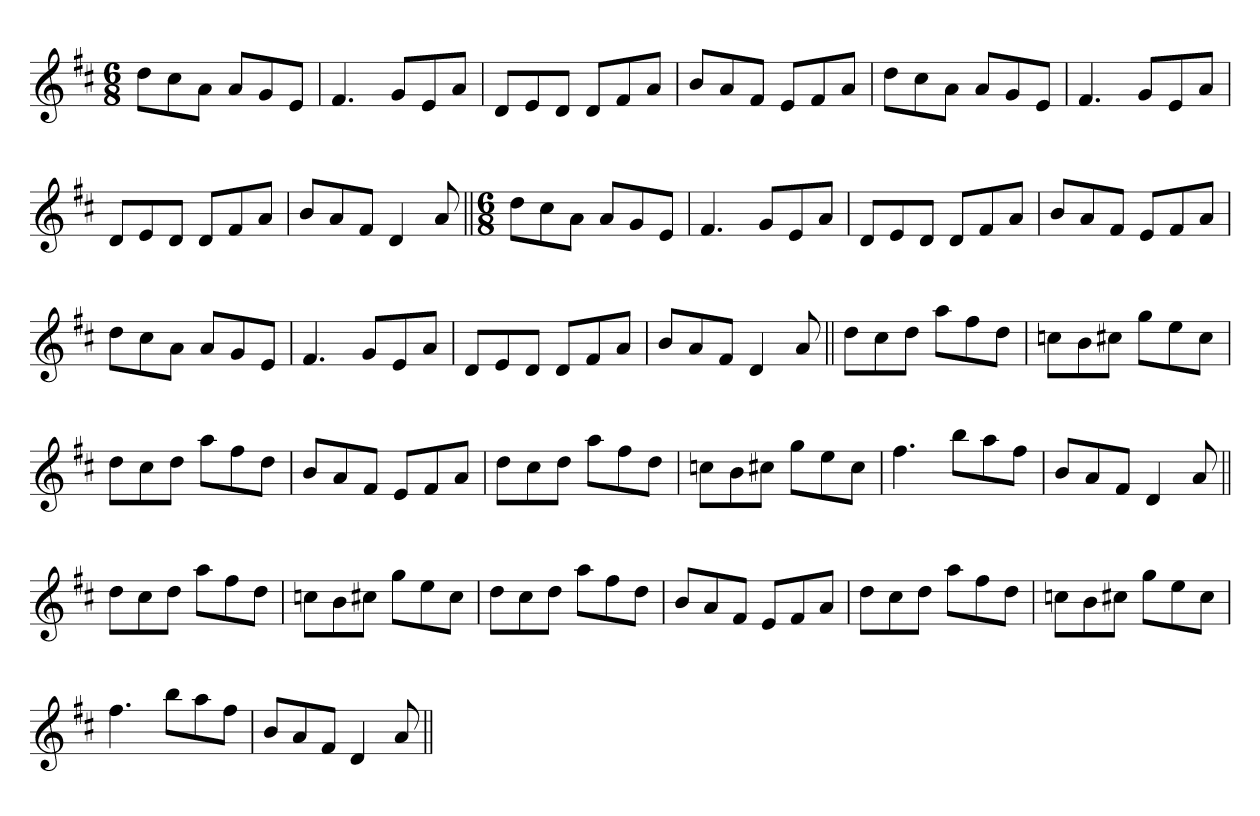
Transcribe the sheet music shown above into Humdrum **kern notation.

**kern
*part1
*staff1
*clefG2
*k[f#c#]
*D:
*M6/8
=1
8ddL
8cc#
8aJ
8aL
8g
8eJ
=
4.f#
8gL
8e
8aJ
=
8dL
8e
8dJ
8dL
8f#
8aJ
=
8bL
8a
8f#J
8eL
8f#
8aJ
=
8ddL
8cc#
8aJ
8aL
8g
8eJ
=
4.f#
8gL
8e
8aJ
=
8dL
8e
8dJ
8dL
8f#
8aJ
=
8bL
8a
8f#J
4d
8a
=||
*M6/8
8ddL
8cc#
8aJ
8aL
8g
8eJ
=
4.f#
8gL
8e
8aJ
=
8dL
8e
8dJ
8dL
8f#
8aJ
=
8bL
8a
8f#J
8eL
8f#
8aJ
=
8ddL
8cc#
8aJ
8aL
8g
8eJ
=
4.f#
8gL
8e
8aJ
=
8dL
8e
8dJ
8dL
8f#
8aJ
=
8bL
8a
8f#J
4d
8a
=||
8ddL
8cc#
8ddJ
8aaL
8ff#
8ddJ
=
8ccnL
8b
8cc#XJ
8ggL
8ee
8cc#J
=
8ddL
8cc#
8ddJ
8aaL
8ff#
8ddJ
=
8bL
8a
8f#J
8eL
8f#
8aJ
=
8ddL
8cc#
8ddJ
8aaL
8ff#
8ddJ
=
8ccnL
8b
8cc#XJ
8ggL
8ee
8cc#J
=
4.ff#
8bbL
8aa
8ff#J
=
8bL
8a
8f#J
4d
8a
=||
8ddL
8cc#
8ddJ
8aaL
8ff#
8ddJ
=
8ccnL
8b
8cc#XJ
8ggL
8ee
8cc#J
=
8ddL
8cc#
8ddJ
8aaL
8ff#
8ddJ
=
8bL
8a
8f#J
8eL
8f#
8aJ
=
8ddL
8cc#
8ddJ
8aaL
8ff#
8ddJ
=
8ccnL
8b
8cc#XJ
8ggL
8ee
8cc#J
=
4.ff#
8bbL
8aa
8ff#J
=
8bL
8a
8f#J
4d
8a
=||
*-
